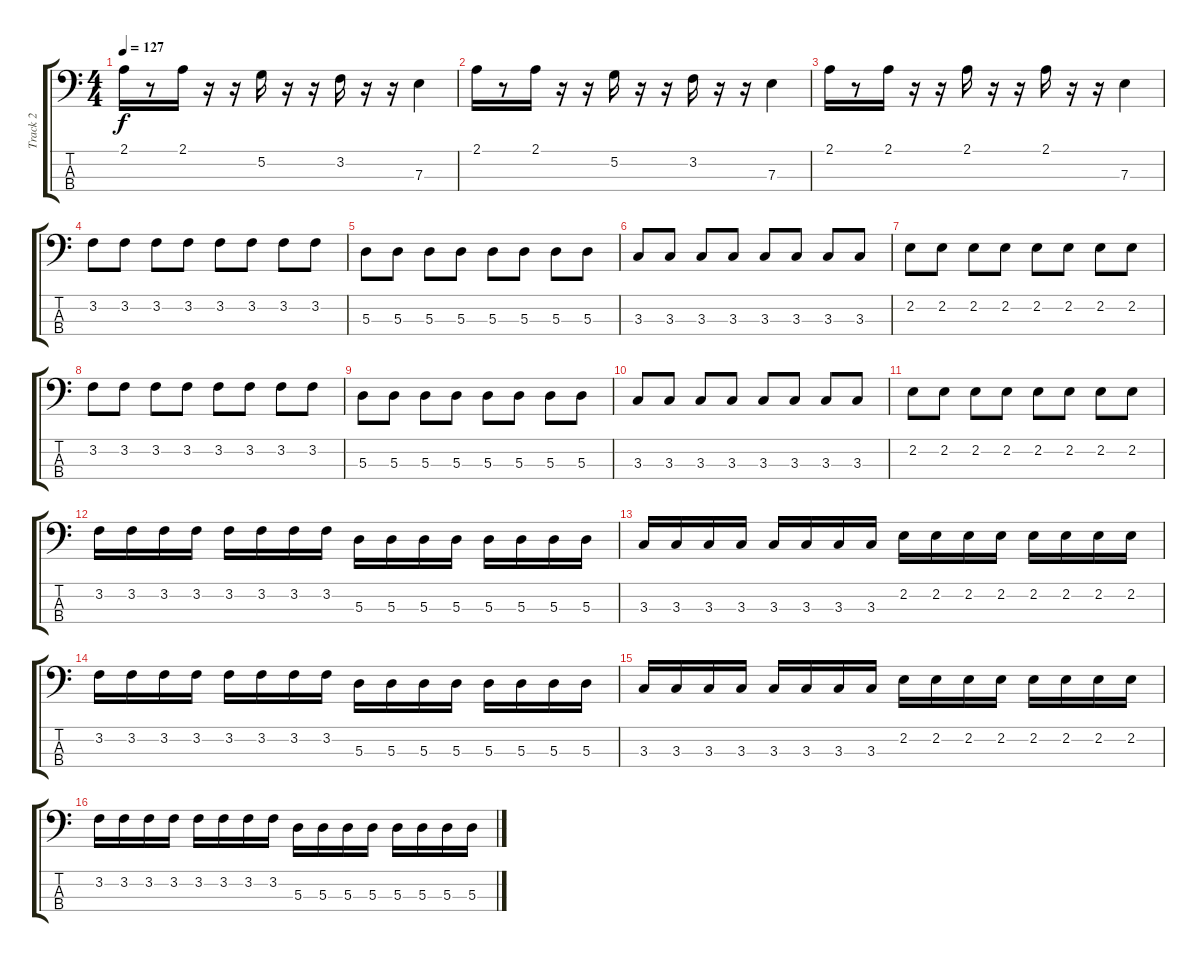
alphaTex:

\track ("Track 2" "Track 2") {instrument electricbasspick}
\staff {score tabs}
\tuning (G2 D2 A1 E1) {hide}
\ts (4 4)
\tempo 127
\clef f4
\ks c
2.1.16{dy f} r.8 2.1.16 r.16 r.16 5.2.16 r.16 r.16 3.2.16 r.16 r.16 7.3.4 |
2.1.16 r.8 2.1.16 r.16 r.16 5.2.16 r.16 r.16 3.2.16 r.16 r.16 7.3.4 |
2.1.16 r.8 2.1.16 r.16 r.16 2.1.16 r.16 r.16 2.1.16 r.16 r.16 7.3.4 |
3.2.8 3.2.8 3.2.8 3.2.8 3.2.8 3.2.8 3.2.8 3.2.8 |
5.3.8 5.3.8 5.3.8 5.3.8 5.3.8 5.3.8 5.3.8 5.3.8 |
3.3.8 3.3.8 3.3.8 3.3.8 3.3.8 3.3.8 3.3.8 3.3.8 |
2.2.8 2.2.8 2.2.8 2.2.8 2.2.8 2.2.8 2.2.8 2.2.8 |
3.2.8 3.2.8 3.2.8 3.2.8 3.2.8 3.2.8 3.2.8 3.2.8 |
5.3.8 5.3.8 5.3.8 5.3.8 5.3.8 5.3.8 5.3.8 5.3.8 |
3.3.8 3.3.8 3.3.8 3.3.8 3.3.8 3.3.8 3.3.8 3.3.8 |
2.2.8 2.2.8 2.2.8 2.2.8 2.2.8 2.2.8 2.2.8 2.2.8 |
3.2.16 3.2.16 3.2.16 3.2.16 3.2.16 3.2.16 3.2.16 3.2.16 5.3.16 5.3.16 5.3.16 5.3.16 5.3.16 5.3.16 5.3.16 5.3.16 |
3.3.16 3.3.16 3.3.16 3.3.16 3.3.16 3.3.16 3.3.16 3.3.16 2.2.16 2.2.16 2.2.16 2.2.16 2.2.16 2.2.16 2.2.16 2.2.16 |
3.2.16 3.2.16 3.2.16 3.2.16 3.2.16 3.2.16 3.2.16 3.2.16 5.3.16 5.3.16 5.3.16 5.3.16 5.3.16 5.3.16 5.3.16 5.3.16 |
3.3.16 3.3.16 3.3.16 3.3.16 3.3.16 3.3.16 3.3.16 3.3.16 2.2.16 2.2.16 2.2.16 2.2.16 2.2.16 2.2.16 2.2.16 2.2.16 |
3.2.16 3.2.16 3.2.16 3.2.16 3.2.16 3.2.16 3.2.16 3.2.16 5.3.16 5.3.16 5.3.16 5.3.16 5.3.16 5.3.16 5.3.16 5.3.16
